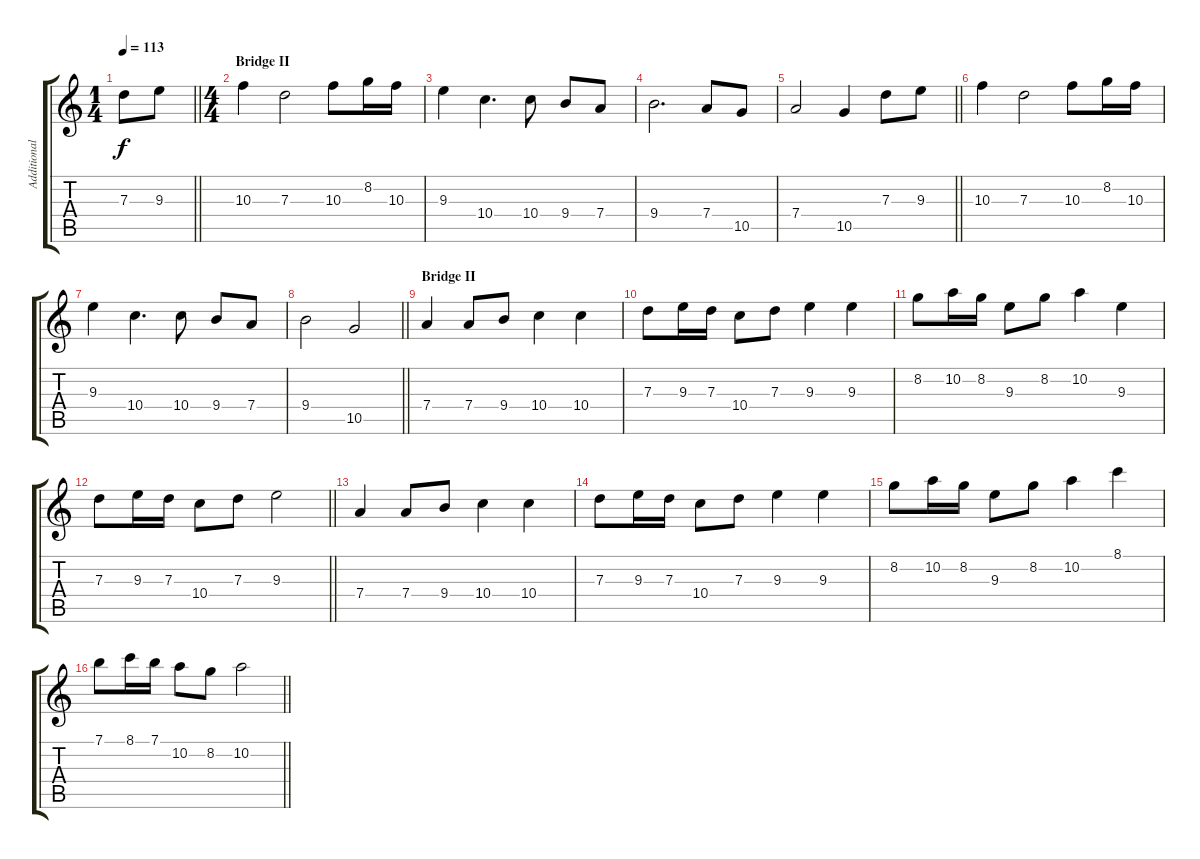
\track ("Additional Lead Acoustic" "Additional") {instrument acousticguitarsteel}
\staff {score tabs}
\tuning (E4 B3 G3 D3 A2 E2) {hide}
\ts (1 4)
\section ("" "")
\tempo 113
\clef g2
\barLineRight lightlight
\ks c
7.3.8{dy f volume 12} 9.3.8 |
\ts (4 4)
\section ("" "Bridge II")
10.3.4 7.3.2 10.3.8 8.2.16 10.3.16 |
9.3.4 10.4.4{d} 10.4.8 9.4.8 7.4.8 |
9.4.2{d} 7.4.8 10.5.8 |
\barLineRight lightlight
7.4.2 10.5.4 7.3.8 9.3.8 |
\section ("" "")
10.3.4 7.3.2 10.3.8 8.2.16 10.3.16 |
9.3.4 10.4.4{d} 10.4.8 9.4.8 7.4.8 |
\barLineRight lightlight
9.4.2 10.5.2 |
\section ("" "Bridge II")
7.4.4 7.4.8 9.4.8 10.4.4 10.4.4 |
7.3.8 9.3.16 7.3.16 10.4.8 7.3.8 9.3.4 9.3.4 |
8.2.8 10.2.16 8.2.16 9.3.8 8.2.8 10.2.4 9.3.4 |
\barLineRight lightlight
7.3.8 9.3.16 7.3.16 10.4.8 7.3.8 9.3.2 |
\section ("" "")
7.4.4{volume 14} 7.4.8 9.4.8 10.4.4 10.4.4 |
7.3.8 9.3.16 7.3.16 10.4.8 7.3.8 9.3.4 9.3.4 |
8.2.8 10.2.16 8.2.16 9.3.8 8.2.8 10.2.4 8.1.4 |
\barLineRight lightlight
7.1.8 8.1.16 7.1.16 10.2.8 8.2.8 10.2.2
